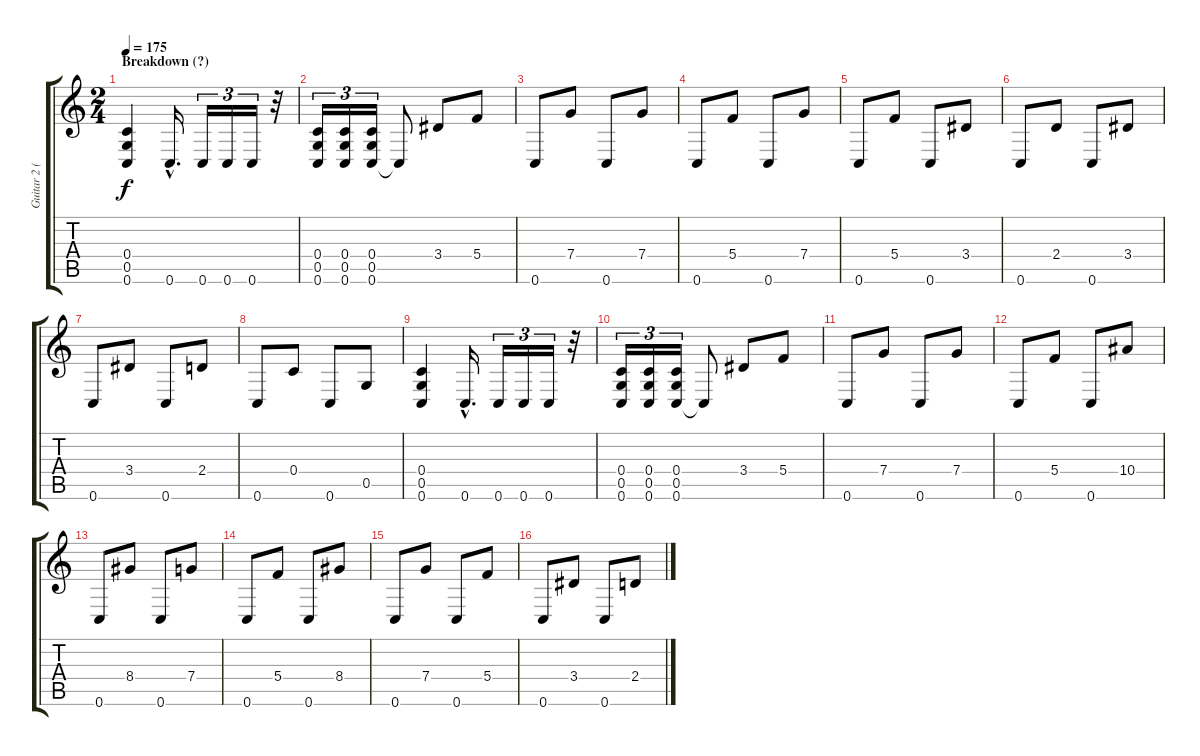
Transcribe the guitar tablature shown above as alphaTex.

\track ("Guitar 2 (Sgrosso)" "Guitar 2 (") {instrument distortionguitar}
\staff {score tabs}
\tuning (D4 A3 F3 C3 G2 C2) {hide}
\ts (2 4)
\section ("" "Breakdown (?)")
\tempo 175
\clef g2
\ks c
(0.4 0.5 0.6).4{dy f} 0.6{hac}.16{d} 0.6.16{tu (3 2)} 0.6.16{tu (3 2)} 0.6.16{tu (3 2)} r.32 |
(0.4 0.5 0.6).16{tu (3 2)} (0.4 0.5 0.6).16{tu (3 2)} (0.4 0.5 0.6).16{tu (3 2)} 0.6{t}.8 3.4.8 5.4.8 |
0.6.8 7.4.8 0.6.8 7.4.8 |
0.6.8 5.4.8 0.6.8 7.4.8 |
0.6.8 5.4.8 0.6.8 3.4.8 |
0.6.8 2.4.8 0.6.8 3.4.8 |
0.6.8 3.4.8 0.6.8 2.4.8 |
0.6.8 0.4.8 0.6.8 0.5.8 |
(0.4 0.5 0.6).4 0.6{hac}.16{d} 0.6.16{tu (3 2)} 0.6.16{tu (3 2)} 0.6.16{tu (3 2)} r.32 |
(0.4 0.5 0.6).16{tu (3 2)} (0.4 0.5 0.6).16{tu (3 2)} (0.4 0.5 0.6).16{tu (3 2)} 0.6{t}.8 3.4.8 5.4.8 |
0.6.8 7.4.8 0.6.8 7.4.8 |
0.6.8 5.4.8 0.6.8 10.4.8 |
0.6.8 8.4.8 0.6.8 7.4.8 |
0.6.8 5.4.8 0.6.8 8.4.8 |
0.6.8 7.4.8 0.6.8 5.4.8 |
0.6.8 3.4.8 0.6.8 2.4.8
